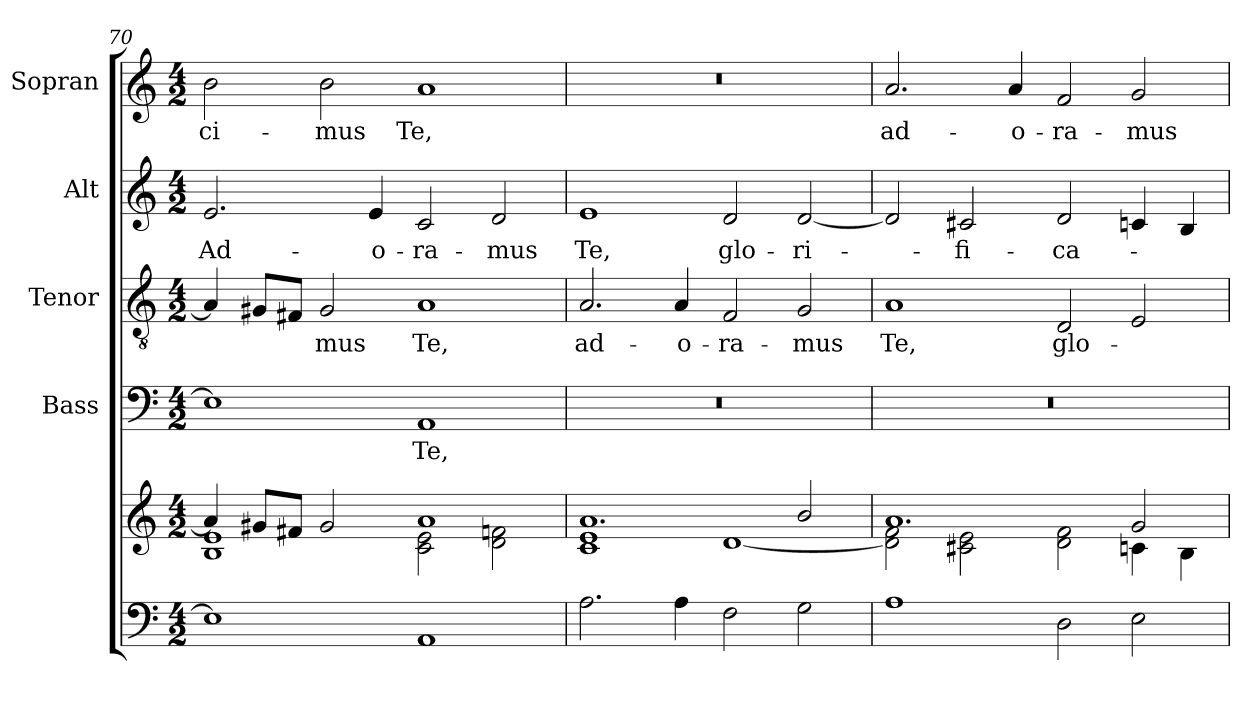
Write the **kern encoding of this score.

**kern	**kern	**kern	**text	**kern	**text	**kern	**text	**kern	**text
*part5	*part5	*part4	*part4	*part3	*part3	*part2	*part2	*part1	*part1
*staff6	*staff5	*staff4	*staff4	*staff3	*staff3	*staff2	*staff2	*staff1	*staff1
*	*	*I"Bass	*	*I"Tenor	*	*I"Alt	*	*I"Sopran	*
*	*	*I'B.	*	*I'T.	*	*I'A.	*	*I'S.	*
*clefF4	*clefG2	*clefF4	*	*clefGv2	*	*clefG2	*	*clefG2	*
*k[]	*k[]	*k[]	*	*k[]	*	*k[]	*	*k[]	*
*C:	*C:	*C:	*	*C:	*	*C:	*	*C:	*
*M4/2	*M4/2	*M4/2	*	*M4/2	*	*M4/2	*	*M4/2	*
=70	=70	=70	=70	=70	=70	=70	=70	=70	=70
*	*^	*	*	*	*	*	*	*	*
!	!	!	!	!	!	!	!	!LO:LY:b	!	!LO:LY:b
1E]	4a/]	1B 1e	1E]	.	4A/]	.	2.e/	Ad-	2b\	-ci-
.	8g#X/L	.	.	.	8G#X/L	.	.	.	.	.
.	8f#X/J	.	.	.	8F#X/J	.	.	.	.	.
!	!	!	!	!	!	!LO:LY:b	!	!	!	!LO:LY:b
.	2g#/	.	.	.	2G#/	-mus	.	.	2b\	-mus
!	!	!	!	!	!	!	!	!LO:LY:b	!	!
.	.	.	.	.	.	.	4e/	-o-	.	.
!	!	!	!	!LO:LY:b	!	!LO:LY:b	!	!LO:LY:b	!	!LO:LY:b
1AA	1a	2c\ 2e\	1AA	Te,	1A	Te,	2c/	-ra-	1a	Te,
!	!	!	!	!	!	!	!	!LO:LY:b	!	!
.	.	2d\ 2f\	.	.	.	.	2d/	-mus	.	.
!!LO:PB:g=z
=71	=71	=71	=71	=71	=71	=71	=71	=71	=71	=71
!	!	!	!	!	!	!LO:LY:b	!	!LO:LY:b	!	!
2.A\	1.a	1c 1e	0r	.	2.A/	ad-	1e	Te,	0r	.
!	!	!	!	!	!	!LO:LY:b	!	!	!	!
4A\	.	.	.	.	4A/	-o-	.	.	.	.
!	!	!	!	!	!	!LO:LY:b	!	!LO:LY:b	!	!
2F\	.	[<1d	.	.	2F/	-ra-	2d/	glo-	.	.
!	!	!	!	!	!	!LO:LY:b	!	!LO:LY:b	!	!
2G\	2b/	.	.	.	2G/	-mus	[2d/	-ri-	.	.
=72	=72	=72	=72	=72	=72	=72	=72	=72	=72	=72
!	!	!	!	!	!	!LO:LY:b	!	!	!	!LO:LY:b
1A	1.a	2d\] 2f\	0r	.	1A	Te,	2d/]	.	2.a/	ad-
!	!	!	!	!	!	!	!	!LO:LY:b	!	!
.	.	2c#X\ 2e\	.	.	.	.	2c#X/	-fi-	.	.
!	!	!	!	!	!	!	!	!	!	!LO:LY:b
.	.	.	.	.	.	.	.	.	4a/	-o-
!	!	!	!	!	!	!LO:LY:b	!	!LO:LY:b	!	!LO:LY:b
2D\	.	2d\ 2f\	.	.	2D/	glo-	2d/	-ca-	2f/	-ra-
!	!	!	!	!	!	!	!	!	!	!LO:LY:b
2E\	2g/	4cn\	.	.	2E/	.	4cn/	.	2g/	-mus
.	.	4B\	.	.	.	.	4B/	.	.	.
*	*v	*v	*	*	*	*	*	*	*	*
=	=	=	=	=	=	=	=	=	=
*-	*-	*-	*-	*-	*-	*-	*-	*-	*-
